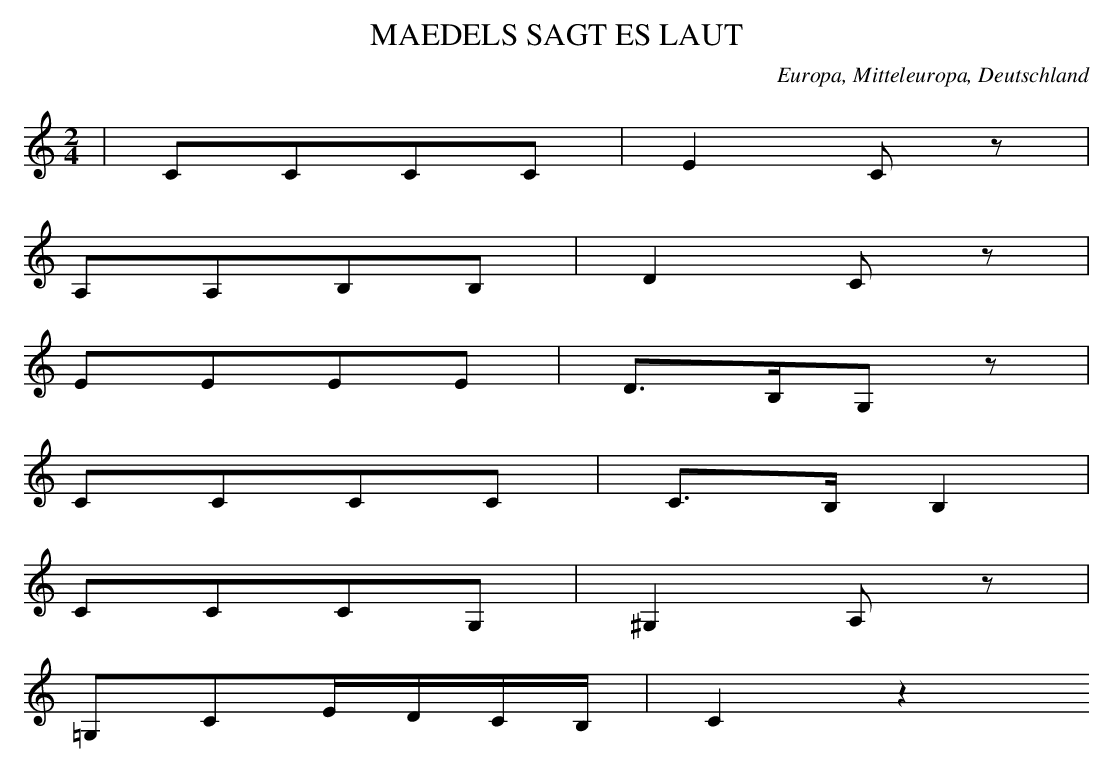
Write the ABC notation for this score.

X:1
T: MAEDELS SAGT ES LAUT
O: Europa, Mitteleuropa, Deutschland
M: 2/4
L: 1/16
K: C
 | C2C2C2C2 | E4C2z2 |
A,2A,2B,2B,2 | D4C2z2 |
E2E2E2E2 | D3B,G,2z2 |
C2C2C2C2 | C3B,B,4 |
C2C2C2G,2 | ^G,4A,2z2 |
=G,2C2EDCB, | C4z4
